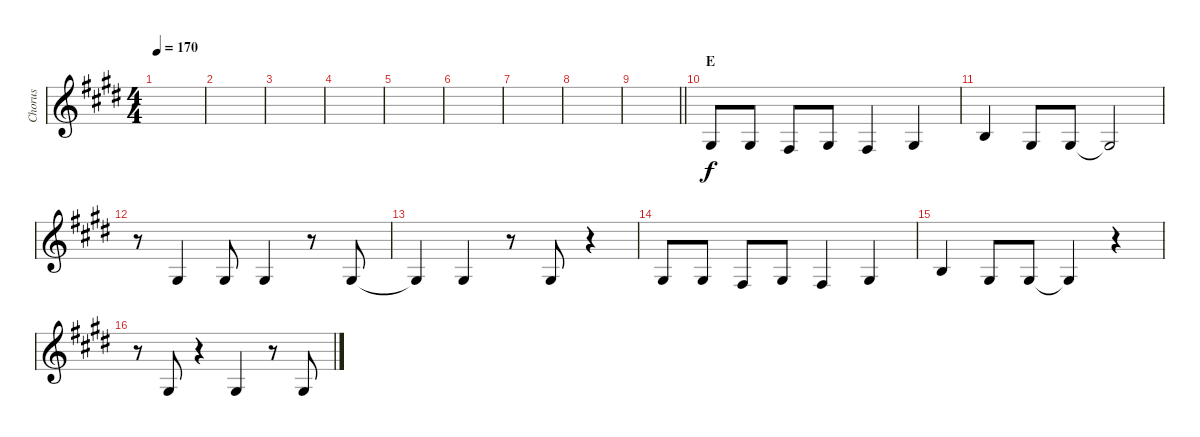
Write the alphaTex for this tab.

\track ("Chorus" "Chorus") {mute instrument violin}
\staff {score}
\tuning (E4 B3 G3 D3 A2 E2) {hide}
\ts (4 4)
\tempo 170
\clef g2
\ks e
|
|
|
|
|
|
|
|
\barLineRight lightlight
|
\section ("" "E")
1.3.8 1.3.8 4.4.8 1.3.8 4.4.4 1.3.4 |
0.2.4 1.3.8 1.3.8 1.3{t}.2 |
r.8 1.3.4 1.3.8 1.3.4 r.8 1.3.8 |
1.3{t}.4 1.3.4 r.8 1.3.8 r.4 |
1.3.8 1.3.8 4.4.8 1.3.8 4.4.4 1.3.4 |
0.2.4 1.3.8 1.3.8 1.3{t}.4 r.4 |
r.8 1.3.8 r.4 1.3.4 r.8 1.3.8
